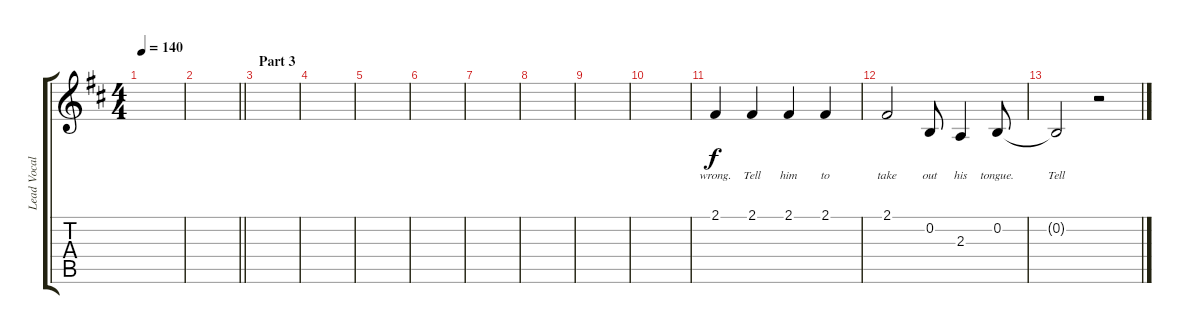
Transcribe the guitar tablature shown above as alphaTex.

\track ("Lead Vocals - Alex Turner" "Lead Vocal") {instrument altosax}
\staff {score tabs}
\tuning (E4 B3 G3 D3 A2 E2) {hide}
\ts (4 4)
\tempo 140
\clef g2
\ks d
|
\barLineRight lightlight
|
\section ("" "Part 3")
|
|
|
|
|
|
|
|
2.1.4{lyrics (0 "wrong.") lyrics (1 "") lyrics (2 "") lyrics (3 "") lyrics (4 "") volume 8} 2.1.4{lyrics (0 "Tell") lyrics (1 "") lyrics (2 "") lyrics (3 "") lyrics (4 "")} 2.1.4{lyrics (0 "him") lyrics (1 "") lyrics (2 "") lyrics (3 "") lyrics (4 "")} 2.1.4{lyrics (0 "to") lyrics (1 "") lyrics (2 "") lyrics (3 "") lyrics (4 "")} |
2.1.2{lyrics (0 "take") lyrics (1 "") lyrics (2 "") lyrics (3 "") lyrics (4 "")} 0.2.8{lyrics (0 "out") lyrics (1 "") lyrics (2 "") lyrics (3 "") lyrics (4 "")} 2.3.4{lyrics (0 "his") lyrics (1 "") lyrics (2 "") lyrics (3 "") lyrics (4 "")} 0.2.8{lyrics (0 "tongue.") lyrics (1 "") lyrics (2 "") lyrics (3 "") lyrics (4 "")} |
0.2{t}.2{lyrics (0 "Tell") lyrics (1 "") lyrics (2 "") lyrics (3 "") lyrics (4 "")} r.2
